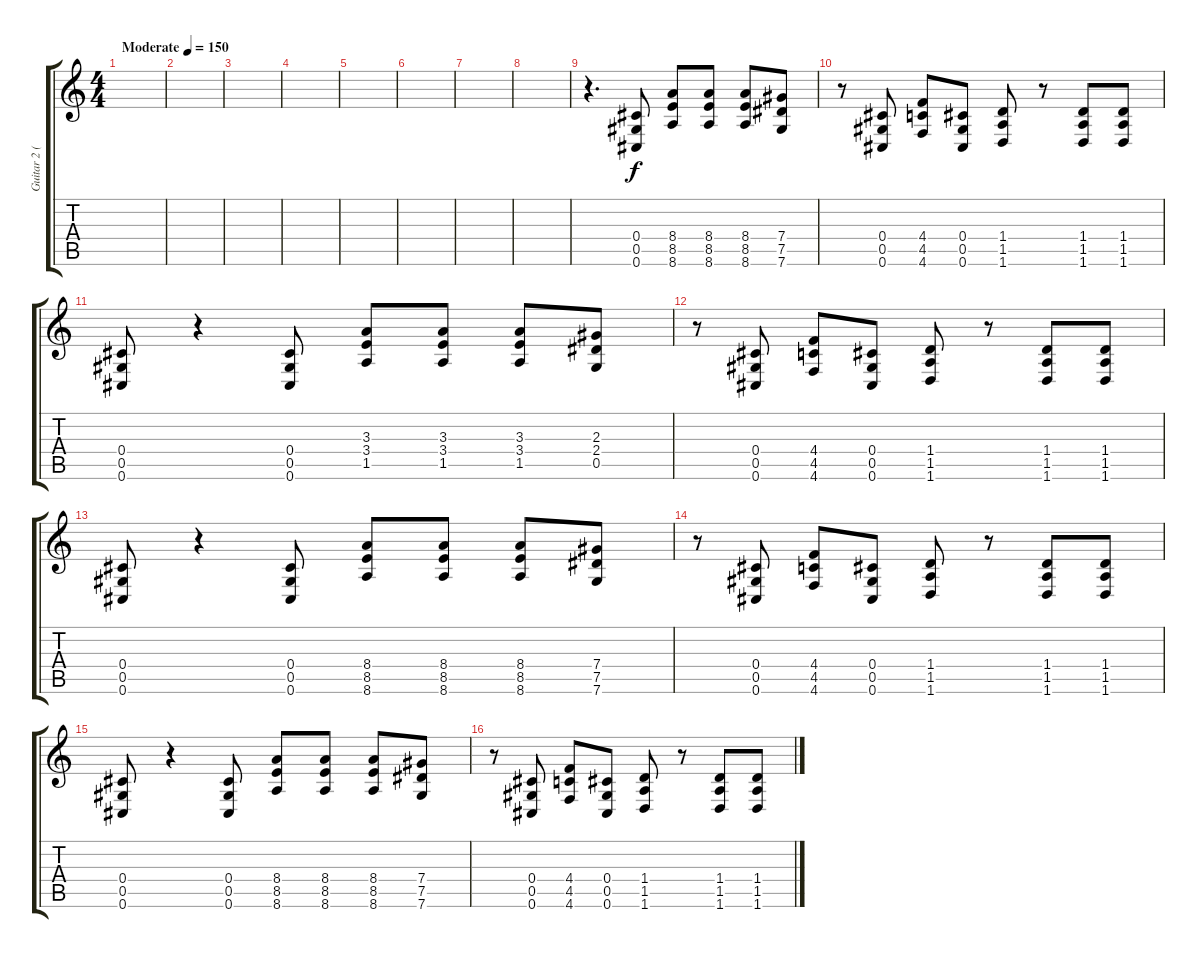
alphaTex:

\track ("Guitar 2 (Brad)" "Guitar 2 (") {instrument overdrivenguitar}
\staff {score tabs}
\tuning (Eb4 Bb3 Gb3 Db3 Ab2 Db2) {hide}
\ts (4 4)
\tempo (150 "Moderate")
\clef g2
\ks c
|
|
|
|
|
|
|
|
r.4{d} (0.4 0.5 0.6).8 (8.4 8.5 8.6).8 (8.4 8.5 8.6).8 (8.4 8.5 8.6).8 (7.4 7.5 7.6).8 |
r.8 (0.4 0.5 0.6).8 (4.4 4.5 4.6).8 (0.4 0.5 0.6).8 (1.4 1.5 1.6).8 r.8 (1.4 1.5 1.6).8 (1.4 1.5 1.6).8 |
(0.4 0.5 0.6).8 r.4 (0.4 0.5 0.6).8 (3.3 3.4 1.5).8 (3.3 3.4 1.5).8 (3.3 3.4 1.5).8 (2.3 2.4 0.5).8 |
r.8 (0.4 0.5 0.6).8 (4.4 4.5 4.6).8 (0.4 0.5 0.6).8 (1.4 1.5 1.6).8 r.8 (1.4 1.5 1.6).8 (1.4 1.5 1.6).8 |
(0.4 0.5 0.6).8 r.4 (0.4 0.5 0.6).8 (8.4 8.5 8.6).8 (8.4 8.5 8.6).8 (8.4 8.5 8.6).8 (7.4 7.5 7.6).8 |
r.8 (0.4 0.5 0.6).8 (4.4 4.5 4.6).8 (0.4 0.5 0.6).8 (1.4 1.5 1.6).8 r.8 (1.4 1.5 1.6).8 (1.4 1.5 1.6).8 |
(0.4 0.5 0.6).8 r.4 (0.4 0.5 0.6).8 (8.4 8.5 8.6).8 (8.4 8.5 8.6).8 (8.4 8.5 8.6).8 (7.4 7.5 7.6).8 |
r.8 (0.4 0.5 0.6).8 (4.4 4.5 4.6).8 (0.4 0.5 0.6).8 (1.4 1.5 1.6).8 r.8 (1.4 1.5 1.6).8 (1.4 1.5 1.6).8
